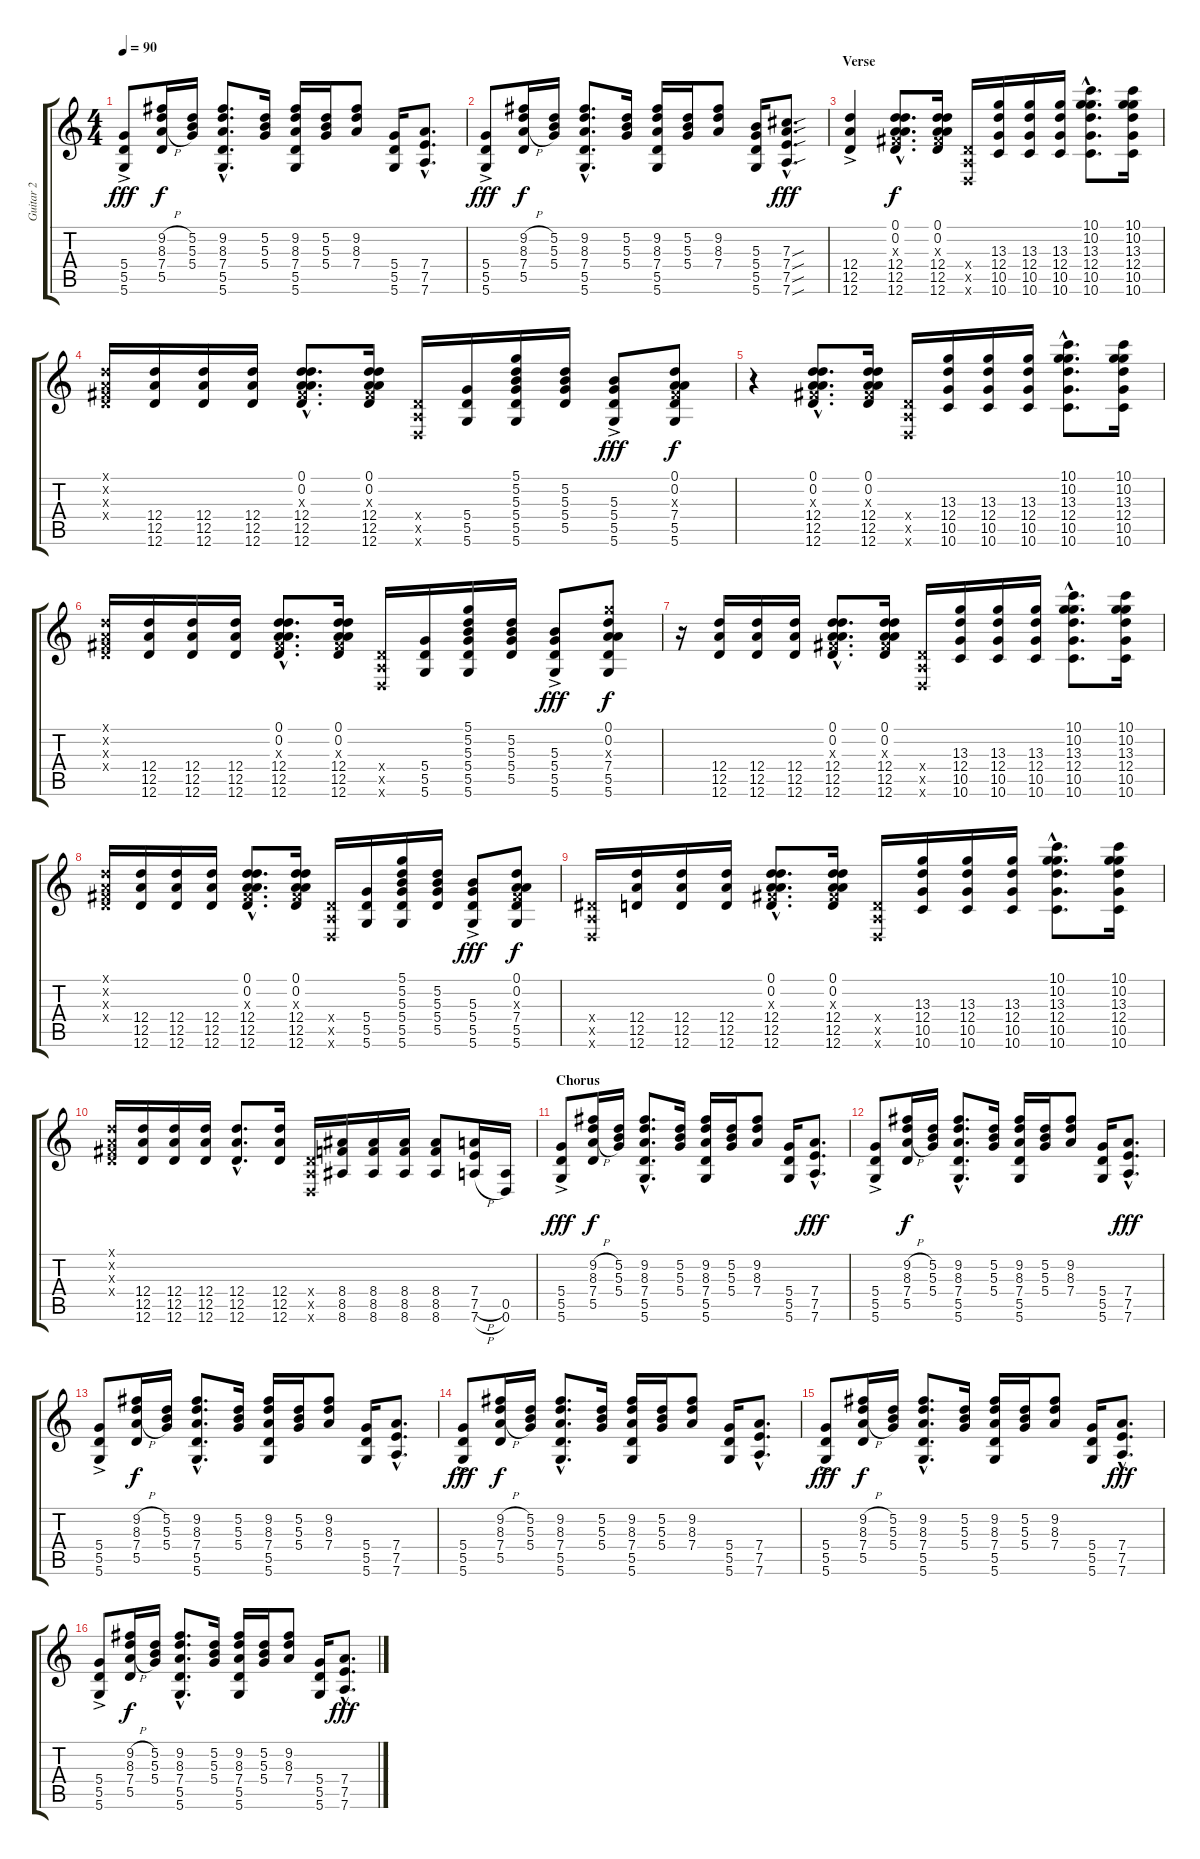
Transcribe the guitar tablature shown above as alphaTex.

\track ("Guitar 2" "Guitar 2") {instrument distortionguitar}
\staff {score tabs}
\tuning (D4 A3 Gb3 D3 A2 D2) {hide}
\ts (4 4)
\tempo 90
\clef g2
\ks c
(5.4{ac} 5.5{ac} 5.6{ac}).8{dy fff} (9.2{h} 8.3{h} 7.4{h} 5.5).16{dy f} (5.2 5.3 5.4).16 (9.2{hac} 8.3{hac} 7.4{hac} 5.5{hac} 5.6{hac}).8{d} (5.2 5.3 5.4).16 (9.2 8.3 7.4 5.5 5.6).16 (5.2 5.3 5.4).16 (9.2 8.3 7.4).8 (5.4 5.5 5.6).16 (7.4{hac} 7.5{hac} 7.6{hac}).8{d} |
(5.4{ac} 5.5{ac} 5.6{ac}).8{dy fff} (9.2{h} 8.3{h} 7.4{h} 5.5).16{dy f} (5.2 5.3 5.4).16 (9.2{hac} 8.3{hac} 7.4{hac} 5.5{hac} 5.6{hac}).8{d} (5.2 5.3 5.4).16 (9.2 8.3 7.4 5.5 5.6).16 (5.2 5.3 5.4).16 (9.2 8.3 7.4).8 (5.3 5.4 5.5 5.6).16 (7.3{sou hac} 7.4{sou hac} 7.5{sou hac} 7.6{sou hac}).8{d dy fff} |
\section ("" "Verse")
(12.4{ac} 12.5{ac} 12.6{ac}).4 (0.1{hac} 0.2{hac} 0.3{hac x} 12.4{hac} 12.5{hac} 12.6{hac}).8{d dy f} (0.1 0.2 0.3{x} 12.4 12.5 12.6).16 (0.4{x} 0.5{x} 0.6{x}).16 (13.3 12.4 10.5 10.6).16 (13.3 12.4 10.5 10.6).16 (13.3 12.4 10.5 10.6).16 (10.1{hac} 10.2{hac} 13.3{hac} 12.4{hac} 10.5{hac} 10.6{hac}).8{d} (10.1 10.2 13.3 12.4 10.5 10.6).16 |
(0.1{x} 0.2{x} 0.3{x} 0.4{x}).16 (12.4 12.5 12.6).16 (12.4 12.5 12.6).16 (12.4 12.5 12.6).16 (0.1{hac} 0.2{hac} 0.3{hac x} 12.4{hac} 12.5{hac} 12.6{hac}).8{d} (0.1 0.2 0.3{x} 12.4 12.5 12.6).16 (0.4{x} 0.5{x} 0.6{x}).16 (5.4 5.5 5.6).16 (5.1 5.2 5.3 5.4 5.5 5.6).16 (5.2 5.3 5.4 5.5).16 (5.3 5.4{ac} 5.5{ac} 5.6{ac}).8{dy fff} (0.1 0.2 0.3{x} 7.4 5.5 5.6).8{dy f} |
r.4 (0.1{hac} 0.2{hac} 0.3{hac x} 12.4{hac} 12.5{hac} 12.6{hac}).8{d} (0.1 0.2 0.3{x} 12.4 12.5 12.6).16 (0.4{x} 0.5{x} 0.6{x}).16 (13.3 12.4 10.5 10.6).16 (13.3 12.4 10.5 10.6).16 (13.3 12.4 10.5 10.6).16 (10.1{hac} 10.2{hac} 13.3{hac} 12.4{hac} 10.5{hac} 10.6{hac}).8{d} (10.1 10.2 13.3 12.4 10.5 10.6).16 |
(0.1{x} 0.2{x} 0.3{x} 0.4{x}).16 (12.4 12.5 12.6).16 (12.4 12.5 12.6).16 (12.4 12.5 12.6).16 (0.1{hac} 0.2{hac} 0.3{hac x} 12.4{hac} 12.5{hac} 12.6{hac}).8{d} (0.1 0.2 0.3{x} 12.4 12.5 12.6).16 (0.4{x} 0.5{x} 0.6{x}).16 (5.4 5.5 5.6).16 (5.1 5.2 5.3 5.4 5.5 5.6).16 (5.2 5.3 5.4 5.5).16 (5.3{ac} 5.4{ac} 5.5{ac} 5.6{ac}).8{dy fff} (0.1 0.2 13.3{x} 7.4 5.5 5.6).8{dy f} |
r.16 (12.4 12.5 12.6).16 (12.4 12.5 12.6).16 (12.4 12.5 12.6).16 (0.1{hac} 0.2{hac} 0.3{hac x} 12.4{hac} 12.5{hac} 12.6{hac}).8{d} (0.1 0.2 0.3{x} 12.4 12.5 12.6).16 (0.4{x} 0.5{x} 0.6{x}).16 (13.3 12.4 10.5 10.6).16 (13.3 12.4 10.5 10.6).16 (13.3 12.4 10.5 10.6).16 (10.1{hac} 10.2{hac} 13.3{hac} 12.4{hac} 10.5{hac} 10.6{hac}).8{d} (10.1 10.2 13.3 12.4 10.5 10.6).16 |
(0.1{x} 0.2{x} 0.3{x} 0.4{x}).16 (12.4 12.5 12.6).16 (12.4 12.5 12.6).16 (12.4 12.5 12.6).16 (0.1{hac} 0.2{hac} 0.3{hac x} 12.4{hac} 12.5{hac} 12.6{hac}).8{d} (0.1 0.2 0.3{x} 12.4 12.5 12.6).16 (0.4{x} 0.5{x} 0.6{x}).16 (5.4 5.5 5.6).16 (5.1 5.2 5.3 5.4 5.5 5.6).16 (5.2 5.3 5.4 5.5).16 (5.3{ac} 5.4{ac} 5.5{ac} 5.6{ac}).8{dy fff} (0.1 0.2 0.3{x} 7.4 5.5 5.6).8{dy f} |
(1.4{x} 0.5{x} 0.6{x}).16 (12.4 12.5 12.6).16 (12.4 12.5 12.6).16 (12.4 12.5 12.6).16 (0.1{hac} 0.2{hac} 0.3{hac x} 12.4{hac} 12.5{hac} 12.6{hac}).8{d} (0.1 0.2 0.3{x} 12.4 12.5 12.6).16 (0.4{x} 0.5{x} 0.6{x}).16 (13.3 12.4 10.5 10.6).16 (13.3 12.4 10.5 10.6).16 (13.3 12.4 10.5 10.6).16 (10.1{hac} 10.2{hac} 13.3{hac} 12.4{hac} 10.5{hac} 10.6{hac}).8{d} (10.1 10.2 13.3 12.4 10.5 10.6).16 |
(0.1{x} 0.2{x} 0.3{x} 0.4{x}).16 (12.4 12.5 12.6).16 (12.4 12.5 12.6).16 (12.4 12.5 12.6).16 (12.4{hac} 12.5{hac} 12.6{hac}).8{d} (12.4 12.5 12.6).16 (0.4{x} 0.5{x} 0.6{x}).16 (8.4 8.5 8.6).16 (8.4 8.5 8.6).16 (8.4 8.5 8.6).16 (8.4 8.5 8.6).8 (7.4 7.5{h} 7.6{h}).16 (0.5 0.6).16 |
\section ("" "Chorus")
(5.4{ac} 5.5{ac} 5.6{ac}).8{dy fff} (9.2{h} 8.3{h} 7.4{h} 5.5).16{dy f} (5.2 5.3 5.4).16 (9.2{hac} 8.3{hac} 7.4{hac} 5.5{hac} 5.6{hac}).8{d} (5.2 5.3 5.4).16 (9.2 8.3 7.4 5.5 5.6).16 (5.2 5.3 5.4).16 (9.2 8.3 7.4).8 (5.4 5.5 5.6).16 (7.4{hac} 7.5{hac} 7.6{hac}).8{d dy fff} |
(5.4{ac} 5.5{ac} 5.6{ac}).8 (9.2{h} 8.3{h} 7.4{h} 5.5).16{dy f} (5.2 5.3 5.4).16 (9.2{hac} 8.3{hac} 7.4{hac} 5.5{hac} 5.6{hac}).8{d} (5.2 5.3 5.4).16 (9.2 8.3 7.4 5.5 5.6).16 (5.2 5.3 5.4).16 (9.2 8.3 7.4).8 (5.4 5.5 5.6).16 (7.4{hac} 7.5{hac} 7.6{hac}).8{d dy fff} |
(5.4{ac} 5.5{ac} 5.6{ac}).8 (9.2{h} 8.3{h} 7.4{h} 5.5).16{dy f} (5.2 5.3 5.4).16 (9.2{hac} 8.3{hac} 7.4{hac} 5.5{hac} 5.6{hac}).8{d} (5.2 5.3 5.4).16 (9.2 8.3 7.4 5.5 5.6).16 (5.2 5.3 5.4).16 (9.2 8.3 7.4).8 (5.4 5.5 5.6).16 (7.4{hac} 7.5{hac} 7.6{hac}).8{d} |
(5.4{ac} 5.5{ac} 5.6{ac}).8{dy fff} (9.2{h} 8.3{h} 7.4{h} 5.5).16{dy f} (5.2 5.3 5.4).16 (9.2{hac} 8.3{hac} 7.4{hac} 5.5{hac} 5.6{hac}).8{d} (5.2 5.3 5.4).16 (9.2 8.3 7.4 5.5 5.6).16 (5.2 5.3 5.4).16 (9.2 8.3 7.4).8 (5.4 5.5 5.6).16 (7.4{hac} 7.5{hac} 7.6{hac}).8{d} |
(5.4{ac} 5.5{ac} 5.6{ac}).8{dy fff} (9.2{h} 8.3{h} 7.4{h} 5.5).16{dy f} (5.2 5.3 5.4).16 (9.2{hac} 8.3{hac} 7.4{hac} 5.5{hac} 5.6{hac}).8{d} (5.2 5.3 5.4).16 (9.2 8.3 7.4 5.5 5.6).16 (5.2 5.3 5.4).16 (9.2 8.3 7.4).8 (5.4 5.5 5.6).16 (7.4{hac} 7.5{hac} 7.6{hac}).8{d dy fff} |
(5.4{ac} 5.5{ac} 5.6{ac}).8 (9.2{h} 8.3{h} 7.4{h} 5.5).16{dy f} (5.2 5.3 5.4).16 (9.2{hac} 8.3{hac} 7.4{hac} 5.5{hac} 5.6{hac}).8{d} (5.2 5.3 5.4).16 (9.2 8.3 7.4 5.5 5.6).16 (5.2 5.3 5.4).16 (9.2 8.3 7.4).8 (5.4 5.5 5.6).16 (7.4{hac} 7.5{hac} 7.6{hac}).8{d dy fff}
